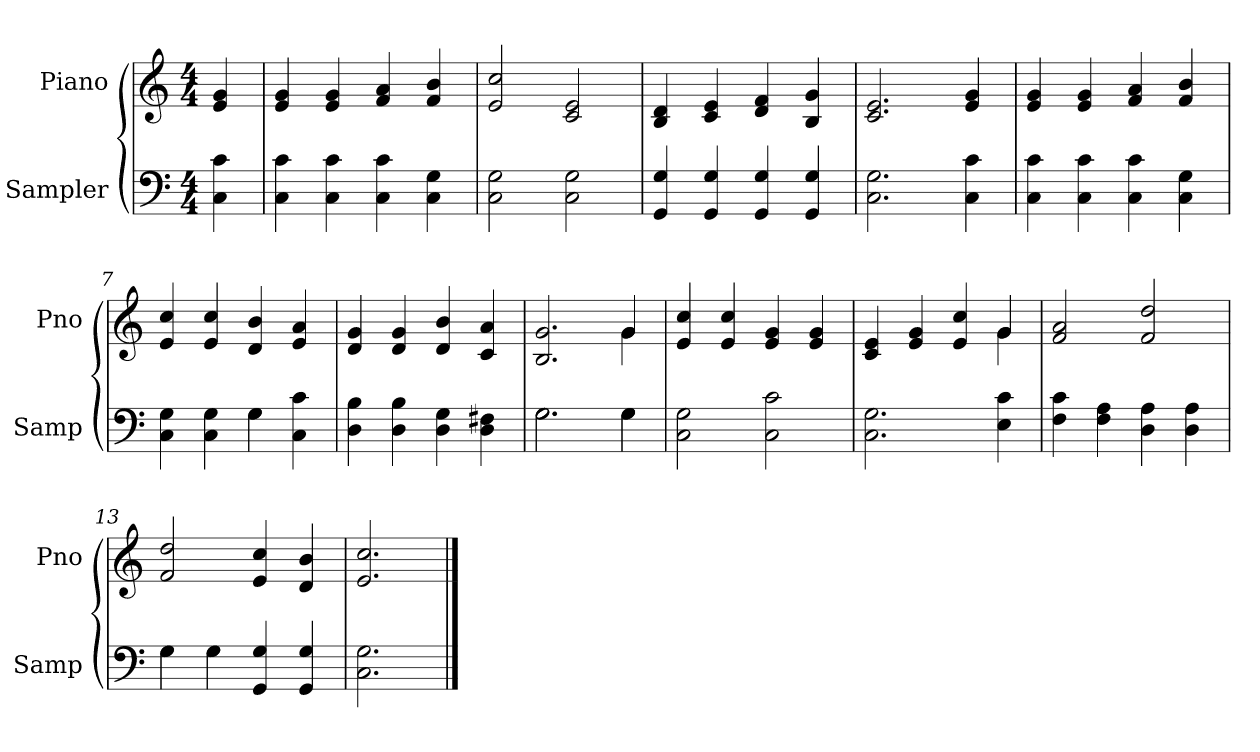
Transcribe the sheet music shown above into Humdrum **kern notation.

**kern	**kern
*part2	*part1
*staff2	*staff1
*I"Sampler	*I"Piano
*I'Samp	*I'Pno
*clefF4	*clefG2
*M4/4	*M4/4
=1	=1
4C 4c	4e 4g
=2	=2
4C 4c	4e 4g
4C 4c	4e 4g
4C 4c	4f 4a
4C 4G	4f 4b
=3	=3
2C 2G	2e 2cc
2C 2G	2c 2e
=4	=4
4GG 4G	4B 4d
4GG 4G	4c 4e
4GG 4G	4d 4f
4GG 4G	4B 4g
=5	=5
2.C 2.G	2.c 2.e
4C 4c	4e 4g
=6	=6
4C 4c	4e 4g
4C 4c	4e 4g
4C 4c	4f 4a
4C 4G	4f 4b
=7	=7
*^	*
4C 4G	2ryy	4e 4cc
4C 4G	.	4e 4cc
4G\	4G	4d 4b
4C 4c	4ryy	4e 4a
*v	*v	*
=8	=8
4D 4B	4d 4g
4D 4B	4d 4g
4D 4G	4d 4b
4D 4F#X	4c 4a
=9	=9
*^	*^
2.G\	2.G	2.B 2.g	2.ryy
4G\	4G	4g/	4g
*v	*v	*	*
*	*v	*v
=10	=10
2C 2G	4e 4cc
.	4e 4cc
2C 2c	4e 4g
.	4e 4g
=11	=11
*	*^
2.C 2.G	4c 4e	2.ryy
.	4e 4g	.
.	4e 4cc	.
4E 4c	4g/	4g
*	*v	*v
=12	=12
4F 4c	2f 2a
4F 4A	.
4D 4A	2f 2dd
4D 4A	.
=13	=13
*^	*
4G\	4G	2f 2dd
4G\	4G	.
4GG 4G	2ryy	4e 4cc
4GG 4G	.	4d 4b
*v	*v	*
=14	=14
2.C 2.G	2.e 2.cc
==	==
*-	*-
